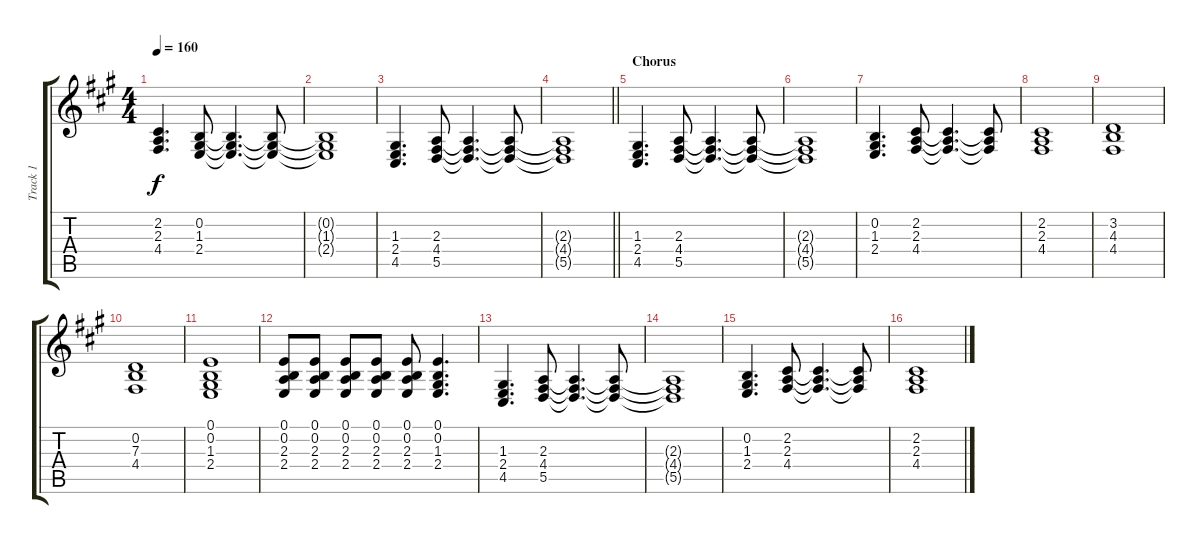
\track ("Track 1" "Track 1") {instrument acousticgrandpiano}
\staff {score tabs}
\tuning (E4 B3 G3 D3 A2 E2) {hide}
\ts (4 4)
\tempo 160
\clef g2
\ks a
(2.2 2.3 4.4).4{d dy f} (0.2 1.3 2.4).8 (0.2{t} 1.3{t} 2.4{t}).4{d} (0.2{t} 1.3{t} 2.4{t}).8 |
(0.2{t} 1.3{t} 2.4{t}).1 |
(1.3 2.4 4.5).4{d} (2.3 4.4 5.5).8 (2.3{t} 4.4{t} 5.5{t}).4{d} (2.3{t} 4.4{t} 5.5{t}).8 |
\barLineRight lightlight
(2.3{t} 4.4{t} 5.5{t}).1 |
\section ("" "Chorus")
(1.3 2.4 4.5).4{d} (2.3 4.4 5.5).8 (2.3{t} 4.4{t} 5.5{t}).4{d} (2.3{t} 4.4{t} 5.5{t}).8 |
(2.3{t} 4.4{t} 5.5{t}).1 |
(0.2 1.3 2.4).4{d} (2.2 2.3 4.4).8 (2.2{t} 2.3{t} 4.4{t}).4{d} (2.2{t} 2.3{t} 4.4{t}).8 |
(2.2 2.3 4.4).1 |
(3.2 4.3 4.4).1 |
(0.2 7.3 4.4).1 |
(0.1 0.2 1.3 2.4).1 |
(0.1 0.2 2.3 2.4).8 (0.1 0.2 2.3 2.4).8 (0.1 0.2 2.3 2.4).8 (0.1 0.2 2.3 2.4).8 (0.1 0.2 2.3 2.4).8 (0.1 0.2 1.3 2.4).4{d} |
(1.3 2.4 4.5).4{d} (2.3 4.4 5.5).8 (2.3{t} 4.4{t} 5.5{t}).4{d} (2.3{t} 4.4{t} 5.5{t}).8 |
(2.3{t} 4.4{t} 5.5{t}).1 |
(0.2 1.3 2.4).4{d} (2.2 2.3 4.4).8 (2.2{t} 2.3{t} 4.4{t}).4{d} (2.2{t} 2.3{t} 4.4{t}).8 |
(2.2 2.3 4.4).1
